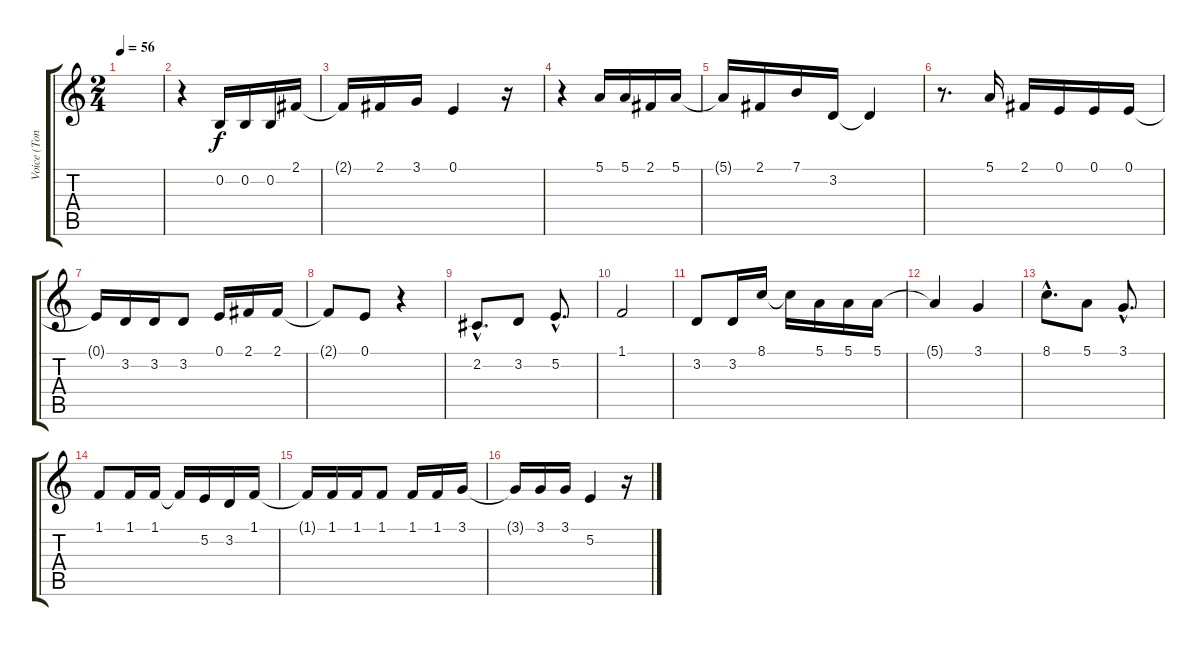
\track ("Voice (Toni Braxton)" "Voice (Ton") {instrument flute}
\staff {score tabs}
\tuning (E4 B3 G3 D3 A2 E2) {hide}
\ts (2 4)
\tempo 56
\clef g2
\ks c
|
r.4 0.2.16 0.2.16 0.2.16 2.1.16 |
2.1{t}.16 2.1.16 3.1.16 0.1.4 r.16 |
r.4 5.1.16 5.1.16 2.1.16 5.1.16 |
5.1{t}.16 2.1.16 7.1.16 3.2.16 3.2{t}.4 |
r.8{d} 5.1.16 2.1.16 0.1.16 0.1.16 0.1.16 |
0.1{t}.16 3.2.16 3.2.16 3.2.8 0.1.16 2.1.16 2.1.16 |
2.1{t}.8 0.1.8 r.4 |
2.2{hac}.8{d} 3.2.8 5.2{hac}.8{d} |
1.1.2 |
3.2.8 3.2.16 8.1.16 8.1{t}.16 5.1.16 5.1.16 5.1.16 |
5.1{t}.4 3.1.4 |
8.1{hac}.8{d} 5.1.8 3.1{hac}.8{d} |
1.1.8 1.1.16 1.1.16 1.1{t}.16 5.2.16 3.2.16 1.1.16 |
1.1{t}.16 1.1.16 1.1.16 1.1.8 1.1.16 1.1.16 3.1.16 |
3.1{t}.16 3.1.16 3.1.16 5.2.4 r.16
